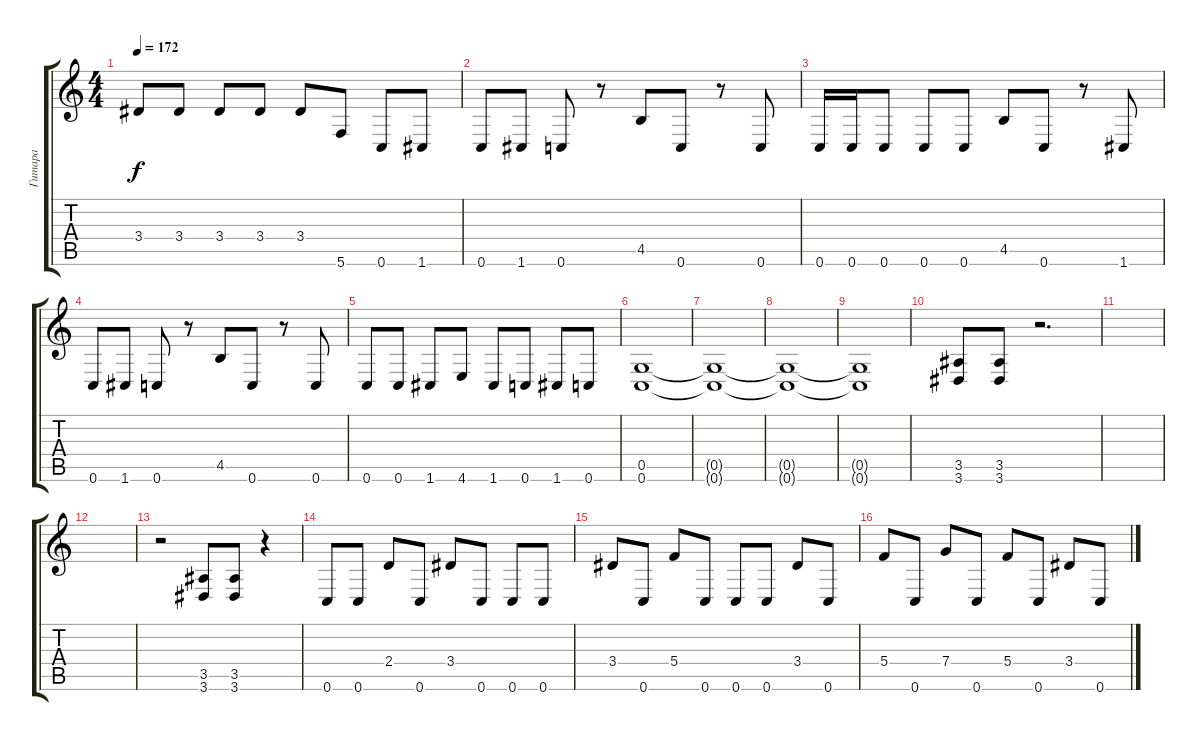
\track ("Гитара" "Гитара") {instrument distortionguitar}
\staff {score tabs}
\tuning (D4 A3 F3 C3 G2 C2) {hide}
\ts (4 4)
\tempo 172
\clef g2
\ks c
3.4.8{dy f} 3.4.8 3.4.8 3.4.8 3.4.8 5.6.8 0.6.8 1.6.8 |
0.6.8 1.6.8 0.6.8 r.8 4.5.8 0.6.8 r.8 0.6.8 |
0.6.16 0.6.16 0.6.8 0.6.8 0.6.8 4.5.8 0.6.8 r.8 1.6.8 |
0.6.8 1.6.8 0.6.8 r.8 4.5.8 0.6.8 r.8 0.6.8 |
0.6.8 0.6.8 1.6.8 4.6.8 1.6.8 0.6.8 1.6.8 0.6.8 |
(0.5 0.6).1 |
(0.5{t} 0.6{t}).1 |
(0.5{t} 0.6{t}).1 |
(0.5{t} 0.6{t}).1 |
(3.5 3.6).8 (3.5 3.6).8 r.2{d} |
|
|
r.2 (3.5 3.6).8 (3.5 3.6).8 r.4 |
0.6.8 0.6.8 2.4.8 0.6.8 3.4.8 0.6.8 0.6.8 0.6.8 |
3.4.8 0.6.8 5.4.8 0.6.8 0.6.8 0.6.8 3.4.8 0.6.8 |
5.4.8 0.6.8 7.4.8 0.6.8 5.4.8 0.6.8 3.4.8 0.6.8
